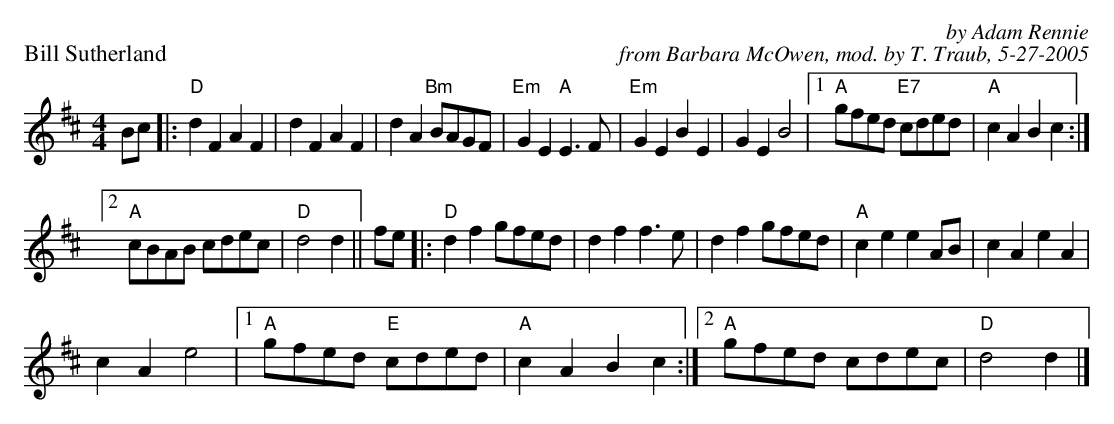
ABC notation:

X:1
P: Bill Sutherland
C: by Adam Rennie
C: from Barbara McOwen, mod. by T. Traub, 5-27-2005
M: 4/4
L: 1/8
K: D
Bc|: "D"d2 F2 A2 F2|d2 F2 A2 F2|d2 A2 "Bm"BAGF|"Em"G2 E2 "A"E3 F|"Em"G2 E2 B2 E2|G2 E2 B4 | [1 "A"gfed "E7"cded|"A"c2 A2 B2 c2 :|
[2 "A"cBAB cdec|"D"d4 d2 || fe |: "D"d2 f2 gfed|d2 f2 f3 e|d2 f2 gfed|"A"c2 e2 e2 AB|c2 A2 e2 A2|
c2 A2 e4| [1 "A"gfed "E"cded|"A"c2 A2 B2 c2 :| [2 "A"gfed cdec|"D"d4 d2 |]
